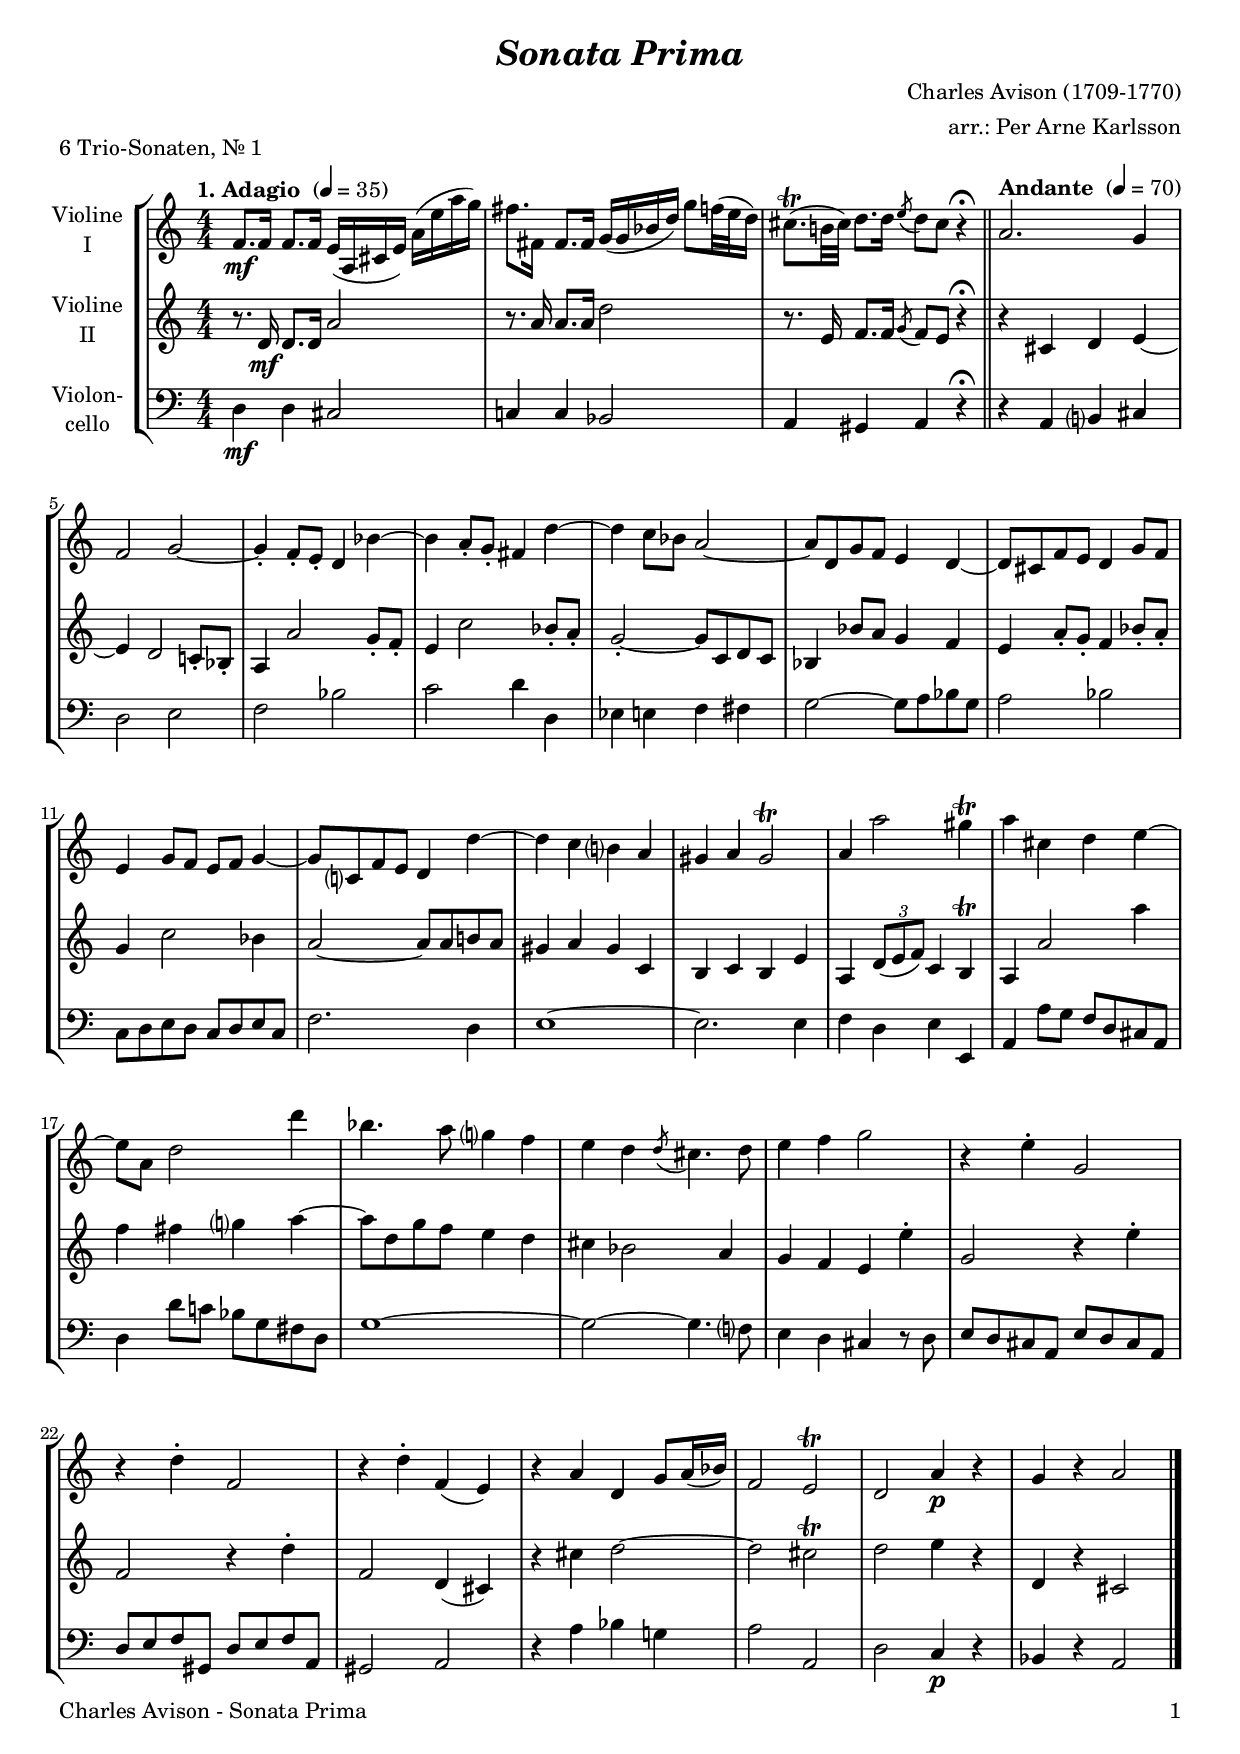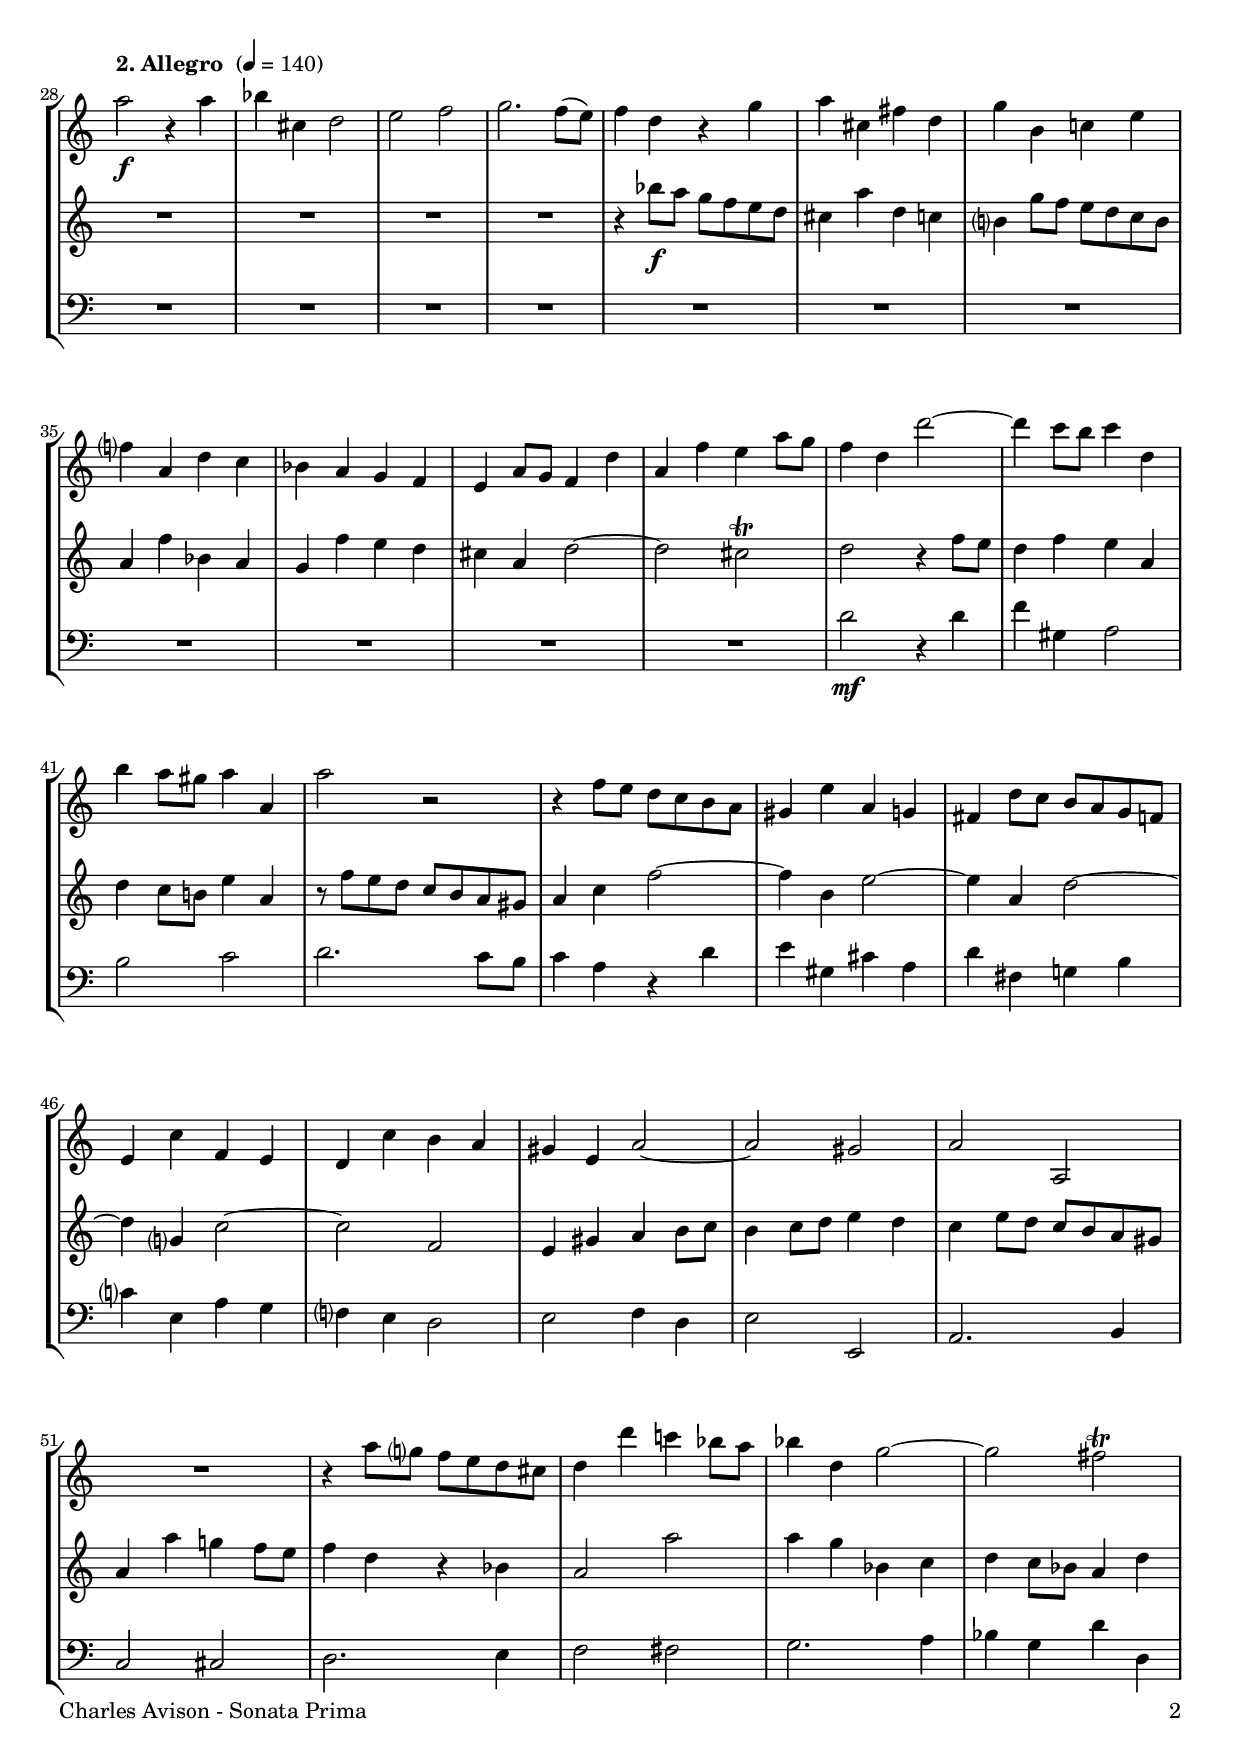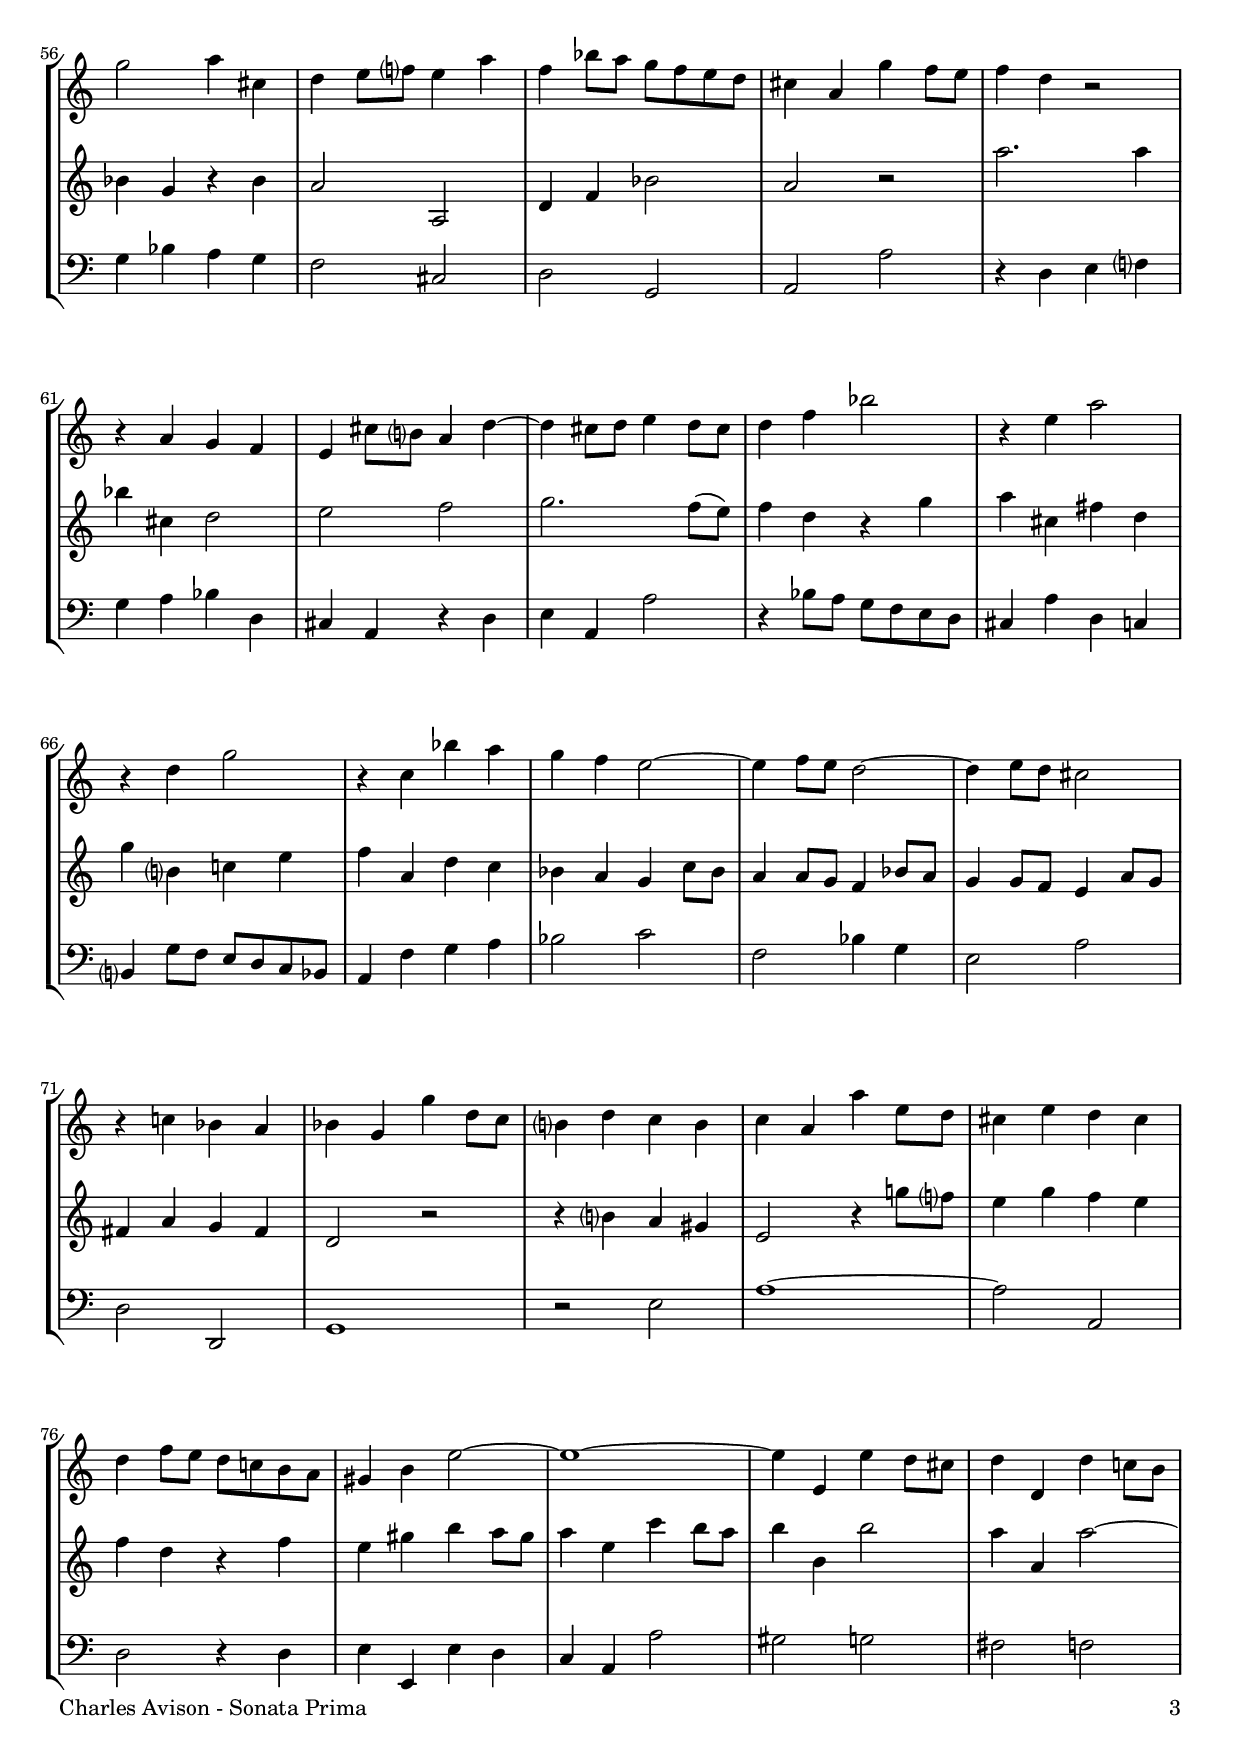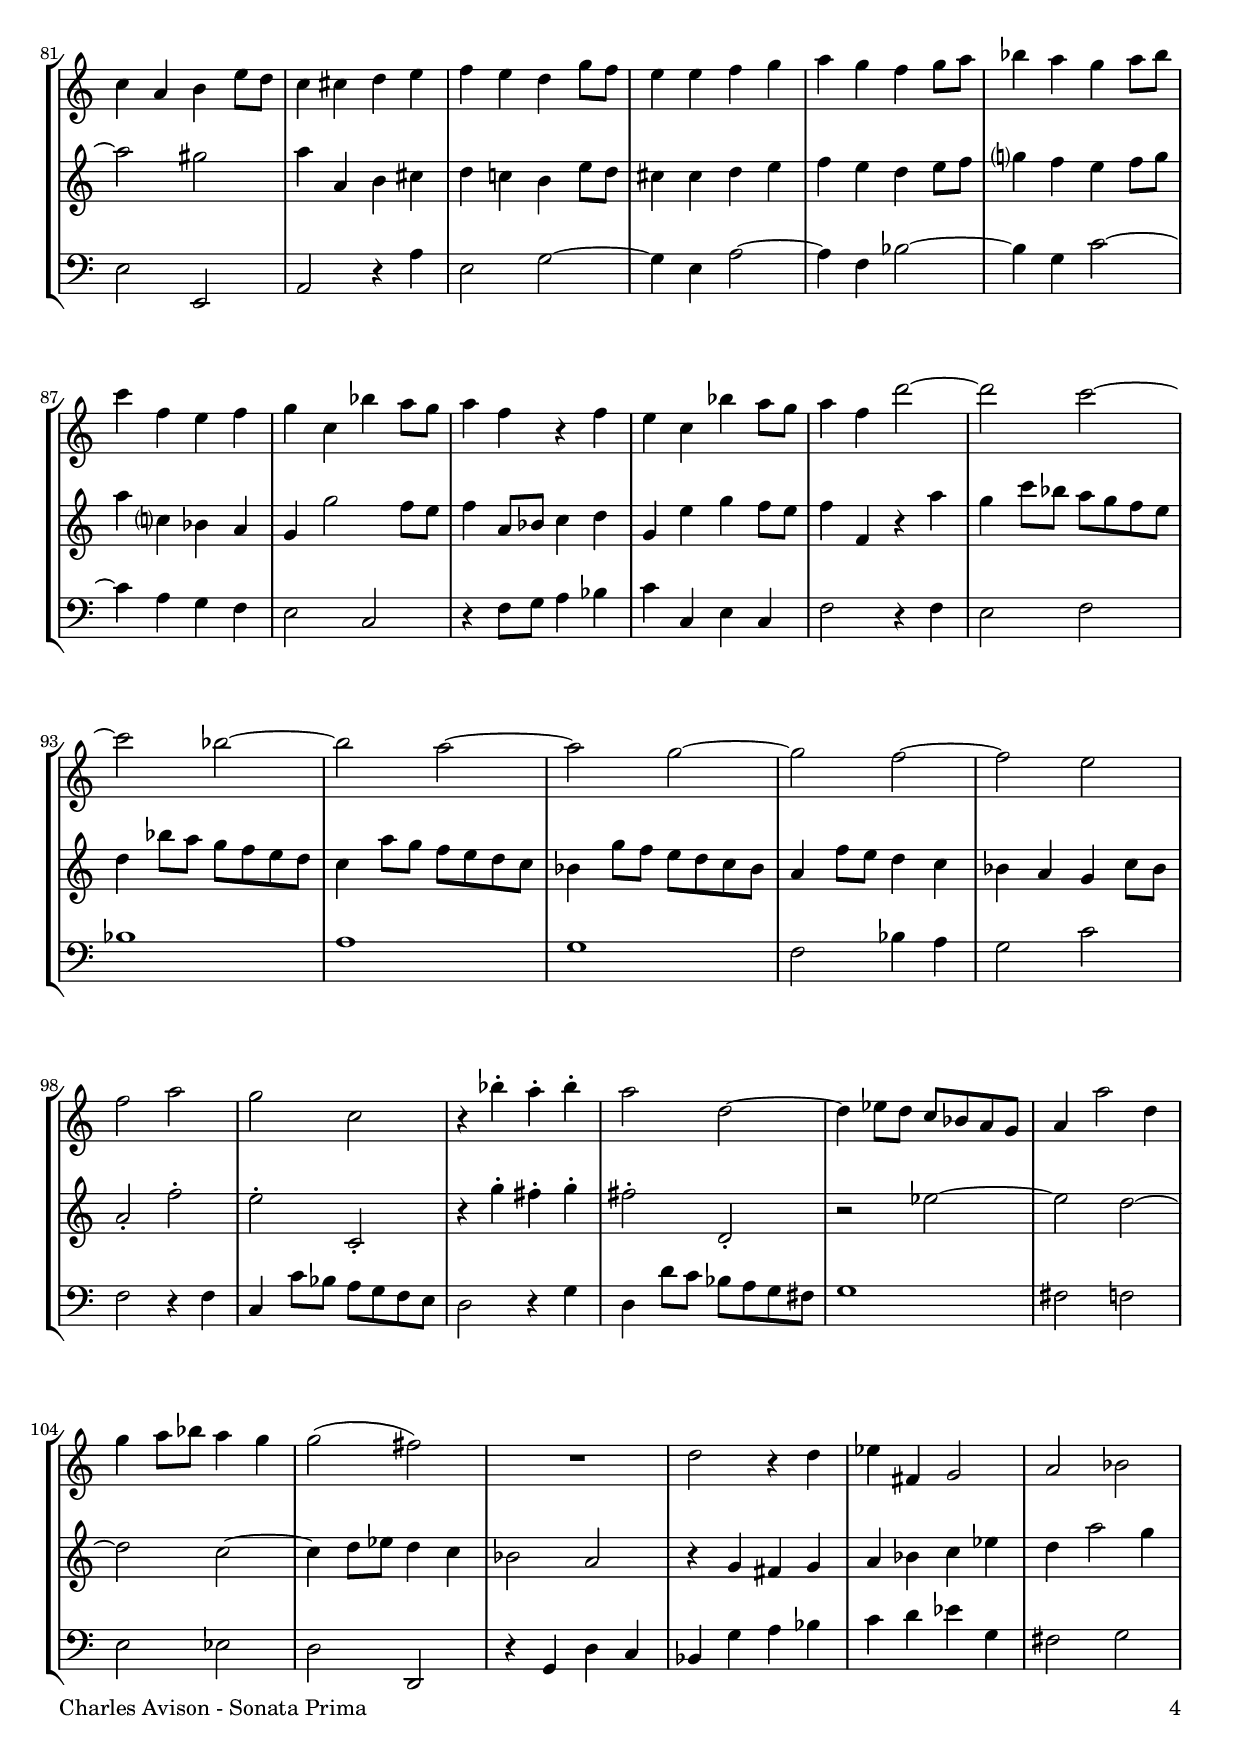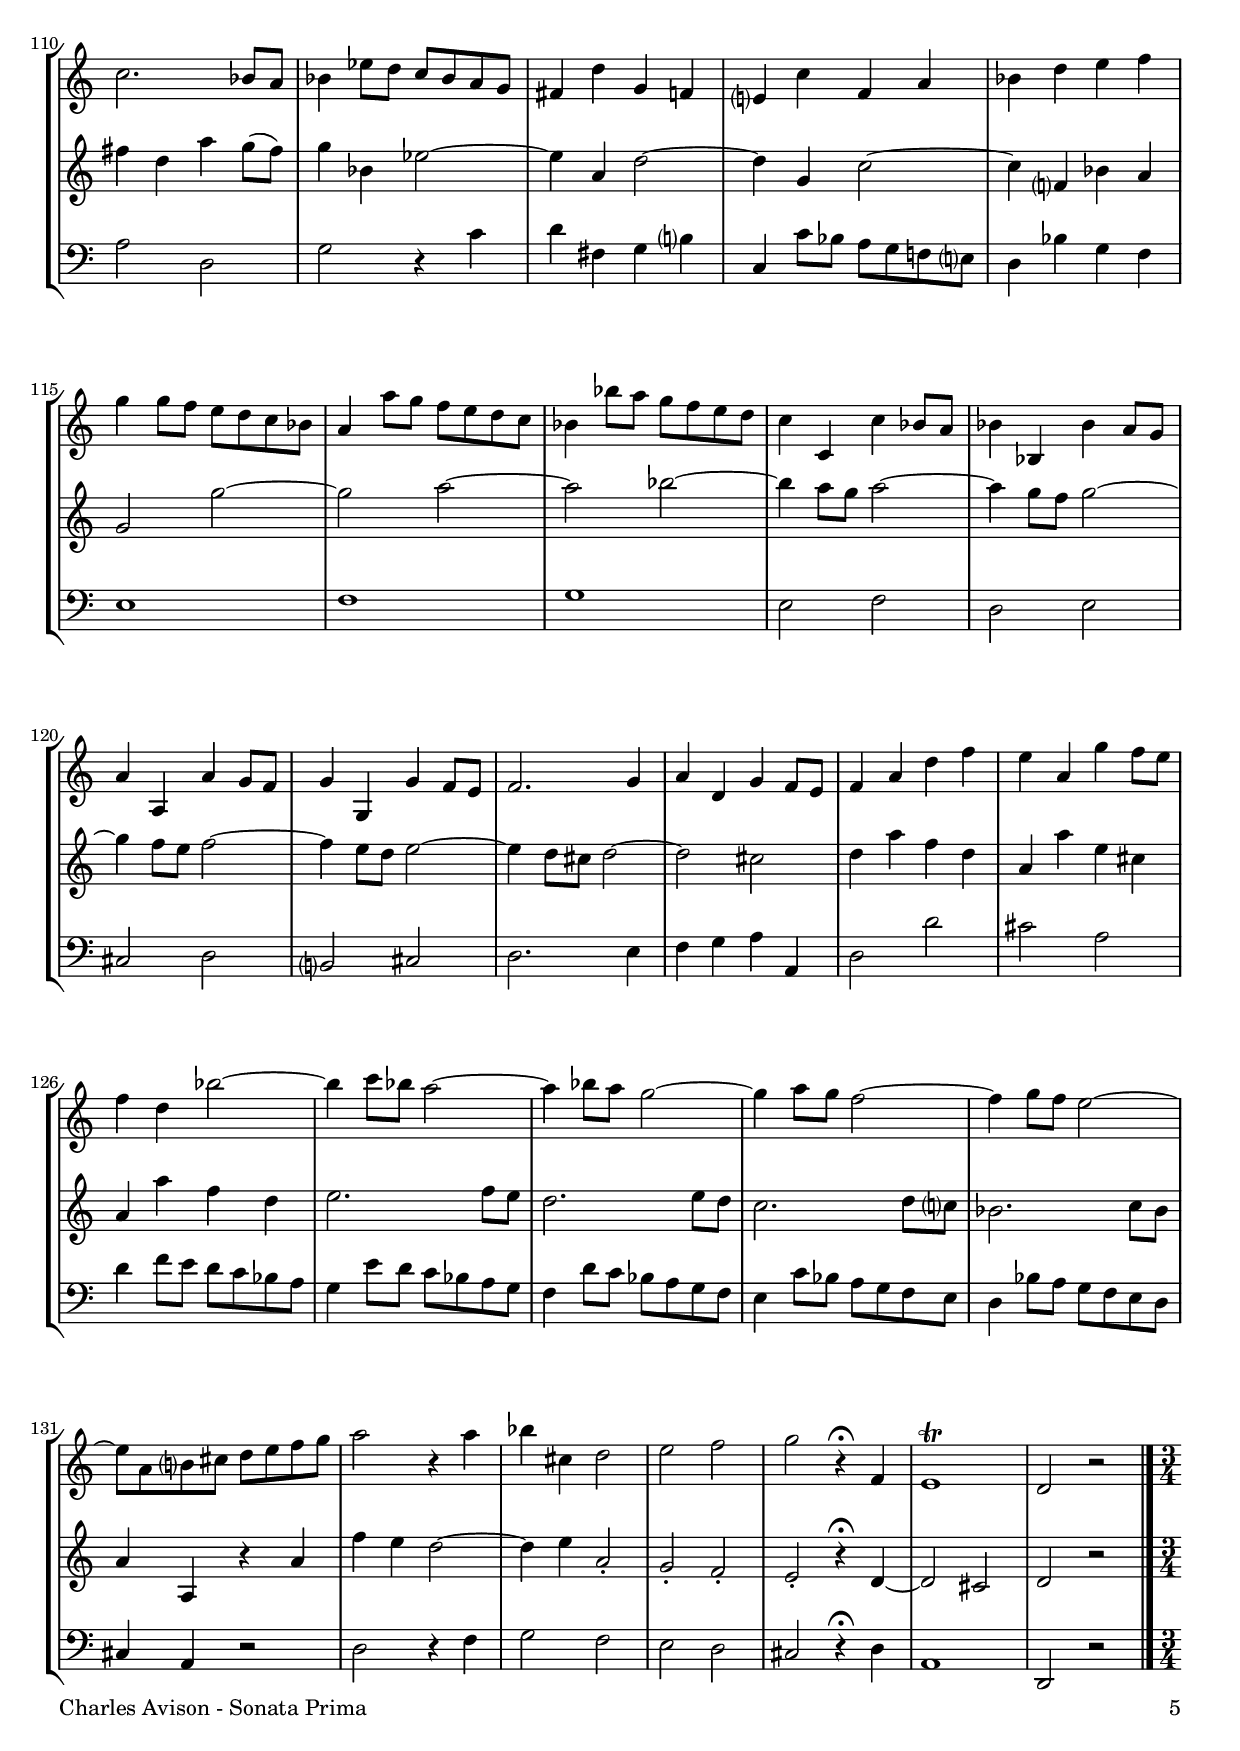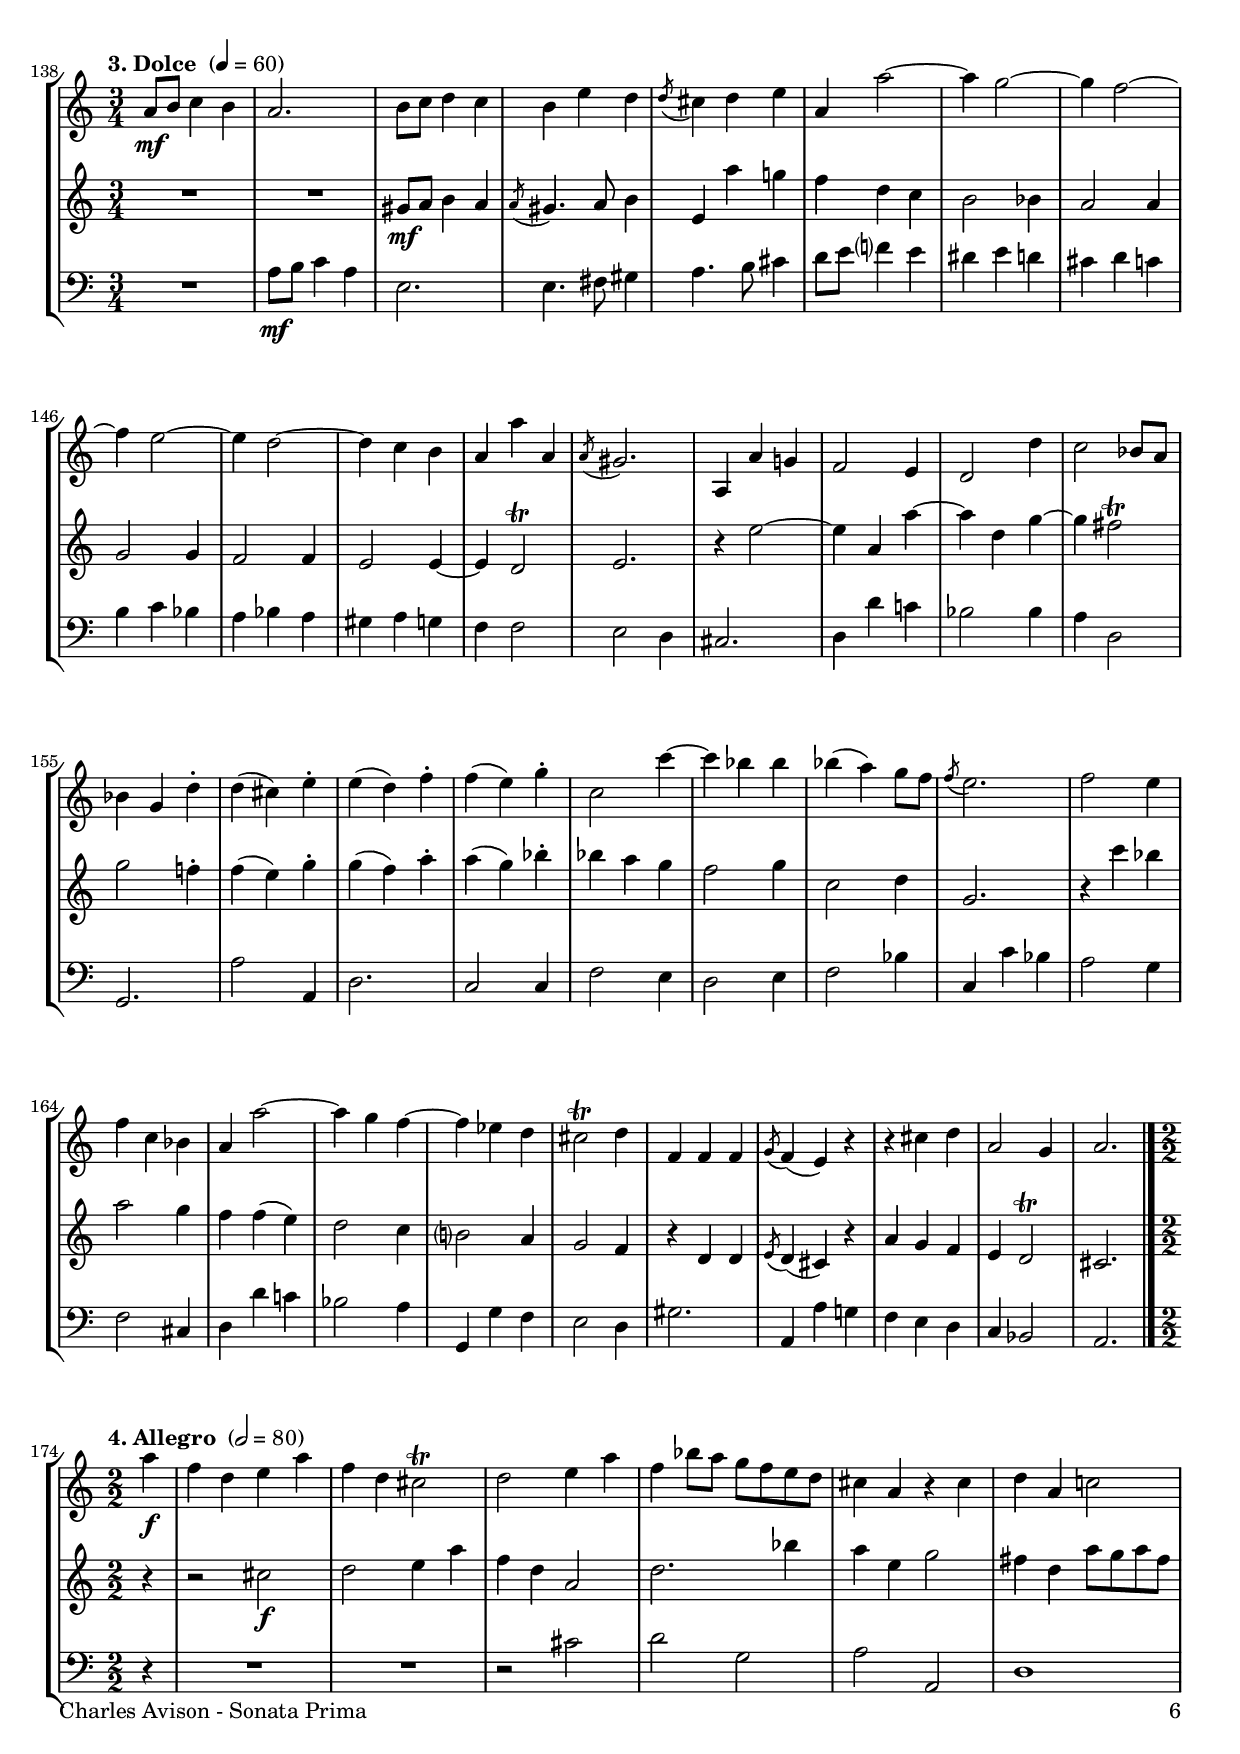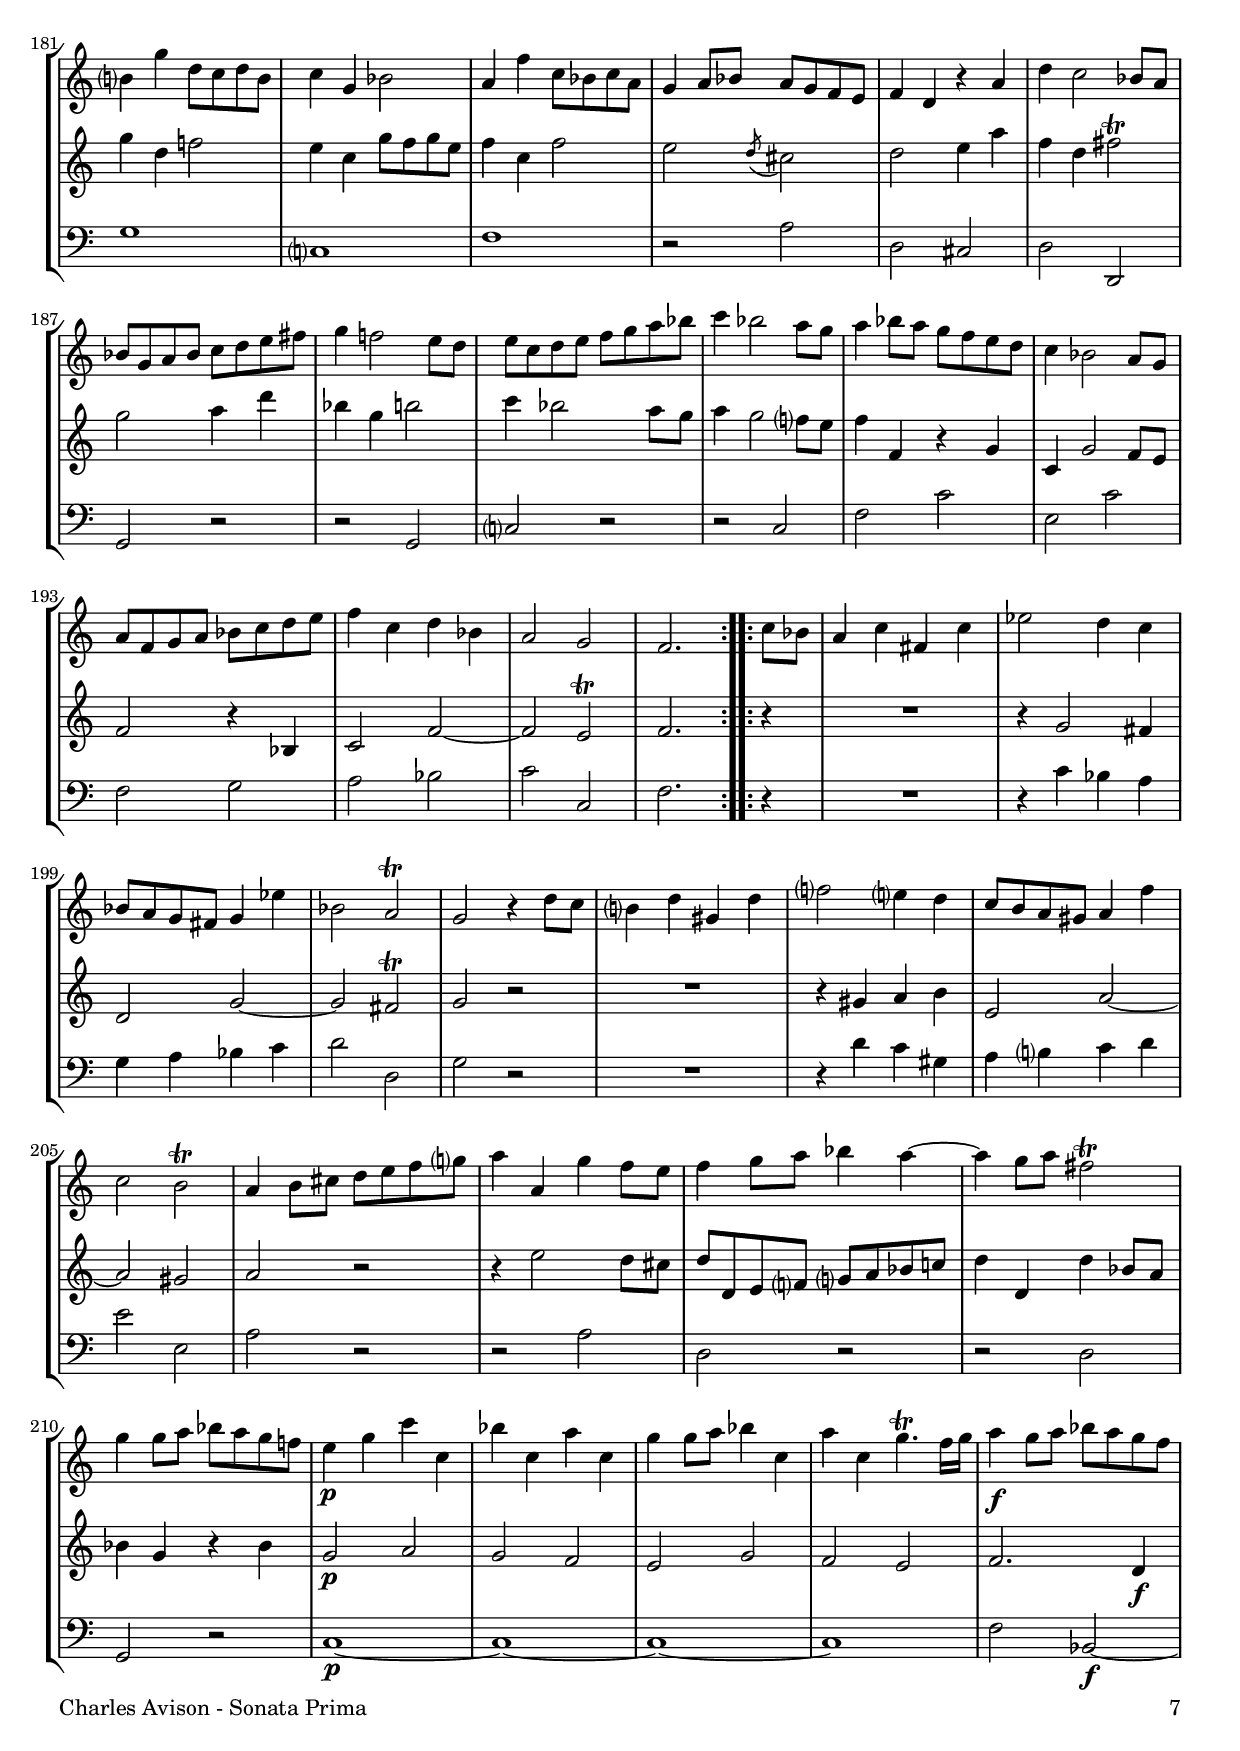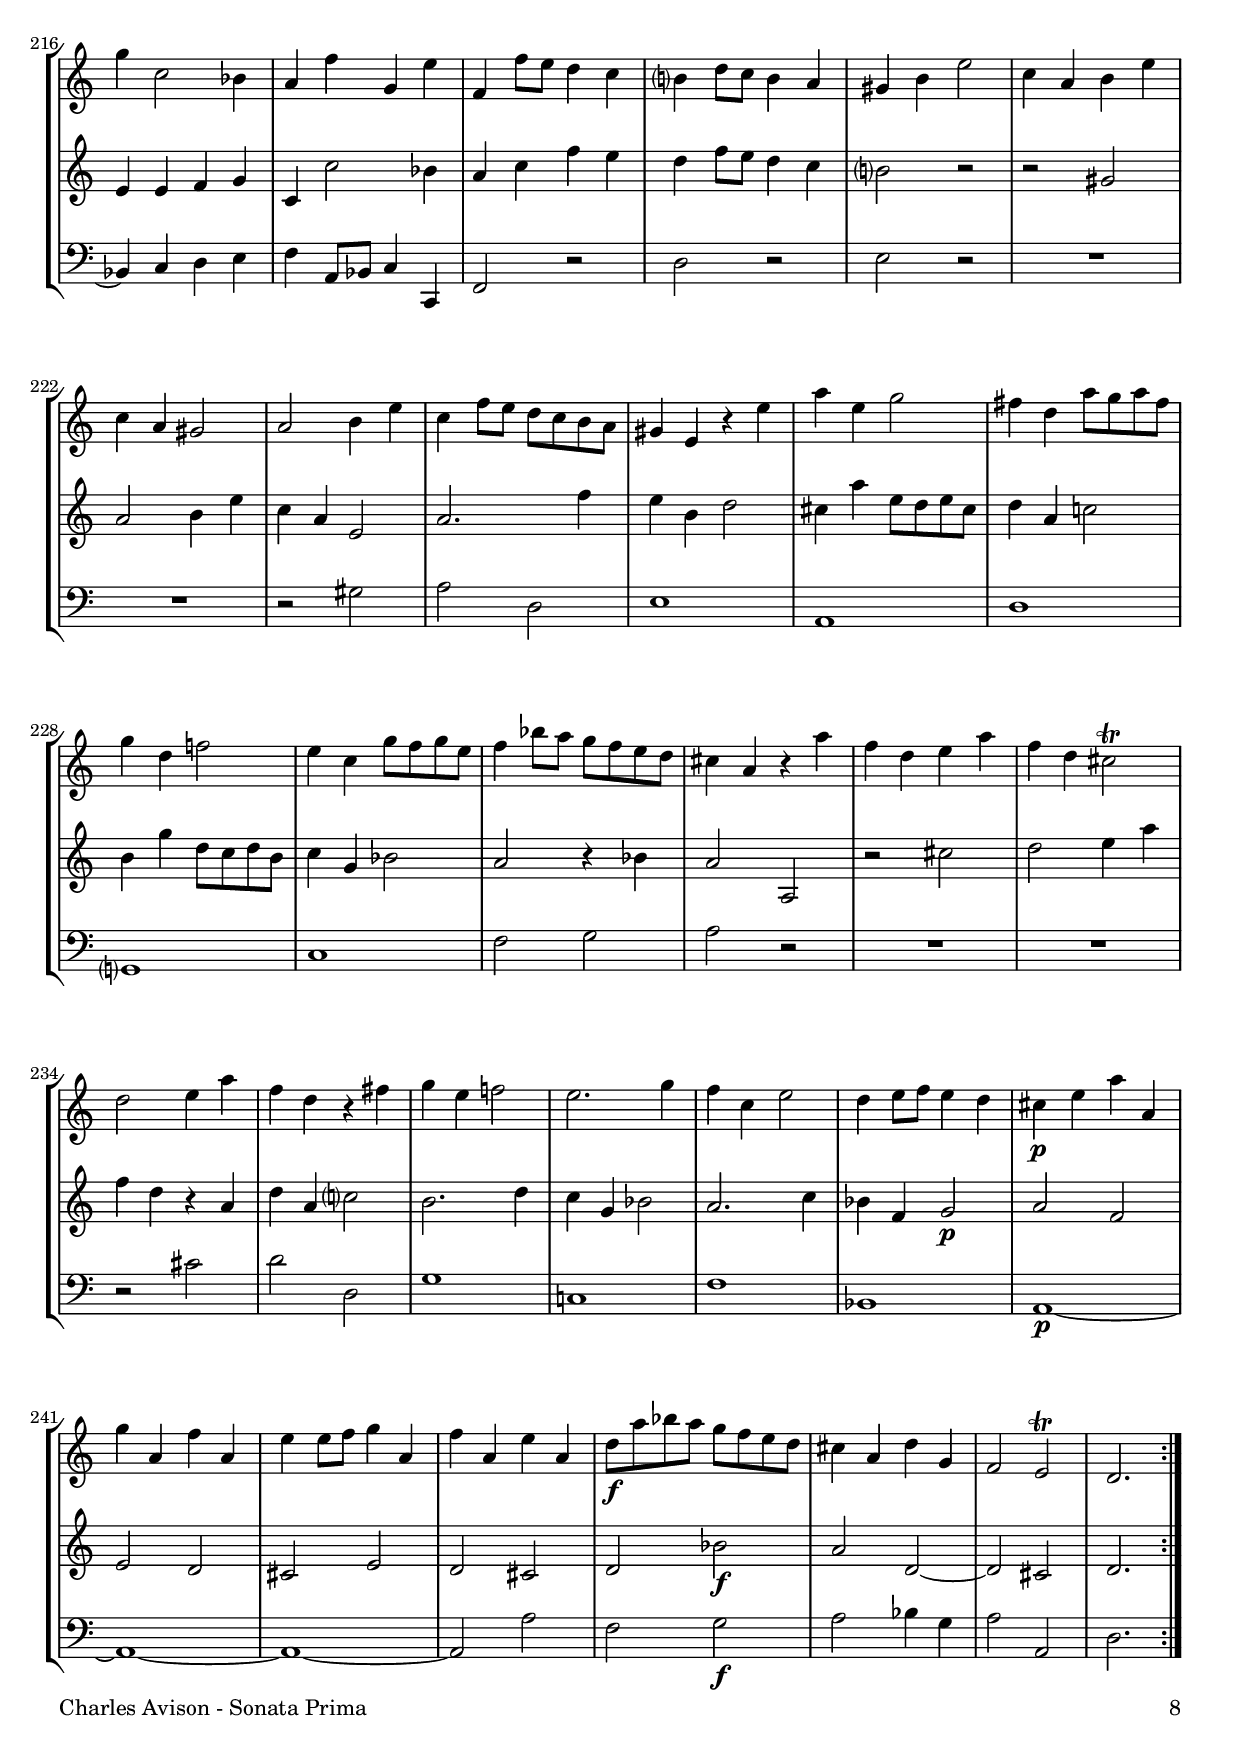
\version "2.24.4"
\include "deutsch.ly"
  
#(set-global-staff-size 19)

\header {
  title     = \markup \bold \italic "Sonata Prima"
  composer  = "Charles Avison (1709-1770)"
  arranger  = "arr.: Per Arne Karlsson"
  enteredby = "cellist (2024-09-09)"
  piece     = "6 Trio-Sonaten, Nr. 1"
}

voiceconsts = {
  \key a \minor
  \time 4/4
  \clef "treble"
  \numericTimeSignature
  \compressEmptyMeasures
% Set default beaming for all staves
%  \set Timing.beamExceptions = #'()
%  \set Timing.baseMoment     = #(ly:make-moment 1 4)
%  \set Timing.beatStructure  = #'(1 1 1)
}

mivl = "violin"
miva = "viola"
mipz = "pizzicato strings"
mivc = "cello"

introa = {           \tempo "1. Adagio "  4=35 }
introb = { \bar "||" \tempo "Andante "    4=70 }
introc = { \pageBreak    \tempo "2. Allegro " 4=140 }
introd = { \pageBreak    \tempo "3. Dolce "   4=60 \time 3/4 }
introe = { \break    \tempo "4. Allegro " 2=80 \time 2/2 }

va = \relative c' {
  \voiceconsts

  \introa
  f8.\mf f16 f8. f16 e( a, cis e) a( e' a g)
  fis8. fis,16 fis8. fis16 g( g b d) g8 f32( e d16)
  cis8.(\trill h!32 cis) d8. d16 \acciaccatura e8 d cis r4\fermata
  \introb
  a2. g4

  f2 g~
  g4-. f8-. e-. d4 b'~
  b a8-. g-. fis4 d'~
  d c8 b a2~
  a8 d, g f e4 d~

  d8 cis f e d4 g8 f
  e4 g8 f e f g4~
  g8 c,? f e d4 d'~
  d c h? a
  gis a gis2\trill
  a4 a'2 gis4\trill

  a cis, d e~
  e8 a, d2 d'4
  b4. a8 g?4 f
  e d \acciaccatura d8 cis4. d8
  e4 f g2
  r4 e-. g,2

  r4 d'-. f,2
  r4 d'-. f,( e)
  r a d, g8 a16( b)
  f2 e\trill
  d a'4\p r
  g r a2 \bar "|."

  \introc
  a'\f r4 a
  b cis, d2
  e f
  g2. f8( e)
  f4 d r g
  a cis, fis d

  g h, c! e
  f? a, d c
  b a g f
  e a8 g f4 d'
  a f' e a8 g
  f4 d d'2~

  d4 c8 h c4 d,
  h' a8 gis a4 a,
  a'2 r
  r4 f8 e d c h a
  gis4 e' a, g
  fis d'8 c h a g f

  e4 c' f, e
  d c' h a
  gis e a2~
  a gis
  a a,
  R1

  r4 a''8 g? f e d cis
  d4 d' c! b8 a
  b4 d, g2~
  g fis\trill
  g a4 cis,
  d e8 f? e4 a

  f b8 a g f e d
  cis4 a g' f8 e
  f4 d r2
  r4 a g f
  e cis'8 h? a4 d~
  d cis8 d e4 d8 cis

  d4 f b2
  r4 e, a2
  r4 d, g2
  r4 c, b' a
  g f e2~
  e4 f8 e d2~

  d4 e8 d cis2
  r4 c! b a
  b g g' d8 c
  h?4 d c h
  c a a' e8 d
  cis4 e d cis

  d f8 e d c! h a
  gis4 h e2~
  e1~
  e4 e, e' d8 cis
  d4 d, d' c!8 h
  c4 a h e8 d

  c4 cis d e
  f e d g8 f
  e4 e f g
  a g f g8 a
  b4 a g a8 b
  c4 f, e f

  g c, b' a8 g
  a4 f r f
  e c b' a8 g
  a4 f d'2~
  d c~
  c b~

  b a~
  a g~
  g f~
  f e
  f a
  g c,

  r4 b'-. a-. b-.
  a2 d,~
  d4 es8 d c b a g
  a4 a'2 d,4
  g a8 b a4 g
  g2( fis)

  R1
  d2 r4 d
  es fis, g2
  a b
  c2. b8 a
  b4 es8 d c b a g

  fis4 d' g, f
  e? c' f, a
  b d e f
  g g8 f e d c b
  a4 a'8 g f e d c
  b4 b'8 a g f e d

  c4 c, c' b8 a
  b4 b, b' a8 g
  a4 a, a' g8 f
  g4 g, g' f8 e
  f2. g4
  a d, g f8 e

  f4 a d f
  e a, g' f8 e
  f4 d b'2~
  b4 c8 b a2~
  a4 b8 a g2~
  g4 a8 g f2~

  f4 g8 f e2~
  e8 a, h? cis d e f g
  a2 r4 a
  b cis, d2
  e f
  g r4\fermata f,
  e1\trill
  d2 r \bar "|."

  \introd
  a'8\mf h c4 h
  a2.
  h8 c d4 c
  h e d
  \acciaccatura d8 cis4 d e
  a, a'2~

  a4 g2~
  g4 f2~
  f4 e2~
  e4 d2~
  d4 c h
  a a' a,

  \acciaccatura a8 gis2.
  a,4 a' g!
  f2 e4
  d2 d'4
  c2 b8 a
  b4 g d'-.

  d( cis) e-.
  e( d) f-.
  f( e) g-.
  c,2 c'4~
  c b b
  b( a) g8 f

  \acciaccatura f e2.
  f2 e4
  f c b
  a a'2~
  a4 g f~
  f es d

  cis2\trill d4
  f, f f
  \acciaccatura g8 f4( e) r
  r cis' d
  a2 g4
  a2. \bar "|."

  \introe
  \repeat volta 2 {
    \partial 4 a'4\f
    f d e a
    f d cis2\trill
    d e4 a
    f b8 a g f e d
    cis4 a r cis

    d a c!2
    h?4 g' d8 c d h
    c4 g b2
    a4 f' c8 b c a
    g4 a8 b a g f e
    f4 d r a'

    d c2 b8 a
    b g a b c d e fis
    g4 f!2 e8 d
    e c d e f g a b
    c4 b2 a8 g

    a4 b8 a g f e d
    c4 b2 a8 g
    a f g a b c d e
    f4 c d b
    a2 g
    f2.
  }
  \repeat volta 2 {
    c'8 b
    a4 c fis, c'
    es2 d4 c
    b8 a g fis g4 es'
    b2 a\trill
    g r4 d'8 c

    h?4 d gis, d'
    f?2 e?4 d
    c8 h a gis a4 f'
    c2 h\trill
    a4 h8 cis d e f g?
    a4 a, g' f8 e

    f4 g8 a b4 a~
    a g8 a fis2\trill
    g4 g8 a b a g f!
    e4\p g c c,
    b' c, a' c,
    g' g8 a b4 c,

    a' c, g'4.\trill f16 g
    a4\f g8 a b a g f
    g4 c,2 b4
    a f' g, e'
    f, f'8 e d4 c
    h? d8 c h4 a

    gis h e2
    c4 a h e
    c a gis2
    a h4 e
    c f8 e d c h a
    gis4 e r e'

    a e g2
    fis4 d a'8 g a fis
    g4 d f!2
    e4 c g'8 f g e
    f4 b8 a g f e d
    cis4 a r a'

    f d e a
    f d cis2\trill
    d e4 a
    f d r fis
    g4 e f!2
    e2. g4

    f c e2
    d4 e8 f e4 d
    cis\p e a a,
    g' a, f' a,
    e' e8 f g4 a,
    f' a, e' a,

    d8\f a' b a g f e d
    cis4 a d g,
    f2 e\trill
    \partial 2. d2.
  }  
}

vb = \relative c' {
  \voiceconsts

  \introa
  r8. d16\mf d8. d16 a'2
  r8. a16 a8. a16 d2
  r8. e,16 f8. f16 \acciaccatura g8 f e r4\fermata
  \introb
  r cis d e~

  e d2 c!8-. b-.
  a4 a'2 g8-. f-.
  e4 c'2 b8-. a-.
  g2~-. g8 c, d c
  b4 b'8 a g4 f

  e a8-. g-. f4 b8-. a-.
  g4 c2 b4
  a2~ a8 a h! a
  gis4 a gis c,
  h c h e
  a, \tuplet 3/2 4 { d8( e f) } c4 h\trill

  a a'2 a'4
  f fis g? a~
  a8 d, g f e4 d
  cis b2 a4
  g f e e'-.
  g,2 r4 e'-.

  f,2 r4 d'-.
  f,2 d4( cis)
  r cis' d2~
  d cis\trill
  d e4 r
  d, r cis2 \bar "|."

  \introc
  R1*4
  r4 b''8\f a g f e d
  cis4 a' d, c

  h? g'8 f e d c h
  a4 f' b, a
  g f' e d
  cis a d2~
  d cis\trill
  d r4 f8 e

  d4 f e a,
  d c8 h! e4 a,
  r8 f' e d c h a gis
  a4 c f2~
  f4 h, e2~
  e4 a, d2~

  d4 g,? c2~
  c f,
  e4 gis a h8 c
  h4 c8 d e4 d
  c e8 d c h a gis
  a4 a' g! f8 e

  f4 d r b
  a2 a'
  a4 g b, c
  d c8 b a4 d
  b g r b
  a2 a,

  d4 f b2
  a r
  a'2. a4
  b cis, d2
  e f
  g2. f8( e)

  f4 d r g
  a cis, fis d
  g h,? c! e
  f a, d c
  b a g c8 b
  a4 a8 g f4 b8 a

  g4 g8 f e4 a8 g
  fis4 a g fis
  d2 r
  r4 h'? a gis
  e2 r4 g'!8 f?
  e4 g f e

  f d r f
  e gis h a8 gis
  a4 e c' h8 a
  h4 h, h'2
  a4 a, a'2~
  a gis

  a4 a, h cis
  d c! h e8 d
  cis4 cis d e
  f e d e8 f
  g?4 f e f8 g
  a4 c,? b a

  g g'2 f8 e
  f4 a,8 b c4 d
  g, e' g f8 e
  f4 f, r a'
  g c8 b a g f e
  d4 b'8 a g f e d

  c4 a'8 g f e d c
  b4 g'8 f e d c b
  a4 f'8 e d4 c
  b a g c8 b
  a2-. f'-.
  e-. c,-.

  r4 g''-. fis-. g-.
  fis2-. d,-.
  r es'2~
  es d~
  d c~
  c4 d8 es d4 c

  b2 a
  r4 g fis g
  a b c es
  d a'2 g4
  fis d a' g8( fis)
  g4 b, es2~

  es4 a, d2~
  d4 g, c2~
  c4 f,? b a
  g2 g'~
  g a~
  a b~

  b4 a8 g a2~
  a4 g8 f g2~
  g4 f8 e f2~
  f4 e8 d e2~
  e4 d8 cis d2~
  d cis

  d4 a' f d
  a a' e cis
  a a' f d
  e2. f8 e
  d2. e8 d
  c2. d8 c?

  b2. c8 b
  a4 a, r a'
  f' e d2~
  d4 e a,2-.
  g-. f-.
  e-. r4\fermata d~
  d2 cis
  d2 r \bar "|."

  \introd
  R2.*2
  gis8\mf a h4 a
  \acciaccatura a8 gis4. a8 h4
  e, a' g!
  f d c

  h2 b4
  a2 a4
  g2 g4
  f2 f4
  e2 e4~
  e d2\trill

  e2.
  r4 e'2~
  e4 a, a'~
  a d, g~
  g fis2\trill
  g f!4-.

  f( e) g-.
  g( f) a-.
  a( g) b-.
  b a g
  f2 g4
  c,2 d4

  g,2.
  r4 c' b
  a2 g4
  f f( e)
  d2 c4
  h?2 a4

  g2 f4
  r d d
  \acciaccatura e8 d4( cis) r
  a' g f
  e d2\trill
  cis2. \bar "|."

  \introe
  \repeat volta 2 {
    \partial 4 r4
    r2 cis'\f
    d e4 a
    f d a2
    d2. b'4
    a e g2

    fis4 d a'8 g a fis
    g4 d f!2
    e4 c g'8 f g e
    f4 c f2
    e \acciaccatura d8 cis2
    d e4 a

    f d fis2\trill
    g a4 d
    b g h2
    c4 b2 a8 g
    a4 g2 f?8 e

    f4 f, r g
    c, g'2 f8 e
    f2 r4 b,
    c2 f~
    f e\trill
    f2.
  }
  \repeat volta 2 {
    \partial 4 r4
    R1
    r4 g2 fis4
    d2 g~
    g fis\trill
    g r

    R1
    r4 gis a h
    e,2 a~
    a gis
    a r
    r4 e'2 d8 cis

    d d, e f? g? a b c!
    d4 d, d' b8 a
    b4 g r b
    g2\p a
    g f
    e g

    f e
    f2. d4\f
    e e f g
    c, c'2 b4
    a c f e
    d f8 e d4 c

    h?2 r
    r gis
    a h4 e
    c a e2
    a2. f'4
    e h d2
    cis4 a' e8 d e cis
    d4 a c!2
    h4 g' d8 c d h
    c4 g b2
    a r4 b
    a2 a,

    r cis'
    d e4 a
    f d r a
    d a c?2
    h2. d4
    c g b2

    a2. c4
    b f g2\p
    a f
    e d
    cis e
    d cis

    d b'\f
    a d,~
    d cis
    \partial 2. d2.
  }  
}

vc = \relative c {
  \voiceconsts
  \clef "bass"

  \introa
  d4\mf d cis2
  c!4 c b2
  a4 gis a r\fermata
  \introb
  r a h? cis

  d2 e
  f b
  c d4 d,
  es e f fis
  g2~ g8 a b g

  a2 b
  c,8 d e d c d e c
  f2. d4
  e1~
  e2. e4
  f d e e,

  a a'8 g f d cis a
  d4 d'8 c! b g fis d
  g1~
  g2~ g4. f?8
  e4 d cis r8 d
  e d cis a e' d cis a

  d e f gis, d' e f a,
  gis2 a
  r4 a' b g!
  a2 a,
  d c4\p r
  b r a2 \bar "|."

  \introc
  R1*11
  d'2\mf r4 d

  f gis, a2
  h c
  d2. c8 h
  c4 a r d
  e gis, cis a
  d fis, g! h

  c? e, a g
  f? e d2
  e f4 d
  e2 e,
  a2. h4
  c2 cis

  d2. e4
  f2 fis
  g2. a4
  b g d' d,
  g b a g
  f2 cis

  d g,
  a a'
  r4 d, e f?
  g a b d,
  cis a r d
  e a, a'2

  r4 b8 a g f e d
  cis4 a' d, c
  h? g'8 f e d c b
  a4 f' g a
  b2 c
  f, b4 g

  e2 a
  d, d,
  g1
  r2 e'
  a1~
  a2 a,

  d r4 d
  e e, e' d
  c a a'2
  gis g
  fis f
  e e,

  a r4 a'
  e2 g~
  g4 e a2~
  a4 f b2~
  b4 g c2~
  c4 a g f

  e2 c
  r4 f8 g a4 b
  c c, e c
  f2 r4 f
  e2 f
  b1

  a
  g
  f2 b4 a
  g2 c
  f, r4 f
  c c'8 b a g f e

  d2 r4 g
  d d'8 c b a g fis
  g1
  fis2 f
  e es
  d d,

  r4 g d' c
  b g' a b
  c d es g,
  fis2 g
  a d,
  g r4 c

  d fis, g h?
  c, c'8 b a g f! e?
  d4 b' g f
  e1
  f
  g

  e2 f
  d e
  cis d
  h? cis
  d2. e4
  f g a a,

  d2 d'
  cis a
  d4 f8 e d c b a
  g4 e'8 d c b a g
  f4 d'8 c b a g f
  e4 c'8 b a g f e

  d4 b'8 a g f e d
  cis4 a r2
  d r4 f
  g2 f
  e d
  cis r4\fermata d
  a1
  d,2 r \bar "|."

  \introd
  R2.
  a''8\mf h c4 a
  e2.
  e4. fis8 gis4
  a4. h8 cis4
  d8 e f?4 e

  dis e d
  cis d c
  h c b
  a b a
  gis a g
  f f2

  e d4
  cis2.
  d4 d' c!
  b2 b4
  a d,2
  g,2.

  a'2 a,4
  d2.
  c2 c4
  f2 e4
  d2 e4
  f2 b4

  c, c' b
  a2 g4
  f2 cis4
  d d' c!
  b2 a4
  g, g' f

  e2 d4
  gis2.
  a,4 a' g!
  f e d
  c b2
  a2. \bar "|."

  \introe
  \repeat volta 2 {
    \partial 4 r4
    R1*2
    r2 cis'
    d g,
    a a,

    d1
    g
    c,?
    f
    r2 a
    d, cis

    d d,
    g r
    r g
    c? r
    r c

    f c'
    e, c'
    f, g
    a b
    c c,
    f2.
  }
  \repeat volta 2 {
    \partial 4 r4
    R1
    r4 c' b a
    g a b c
    d2 d,
    g r

    R1
    r4 d' c gis
    a h? c d
    e2 e,
    a r
    r a

    d, r
    r d
    g, r
    c1~\p
    c~
    c~

    c
    f2 b,~\f
    b4 c d e
    f a,8 b c4 c,
    f2 r
    d' r

    e r
    R1*2
    r2 gis
    a d,
    e1

    a,
    d
    g,?
    c
    f2 g
    a r

    R1*2
    r2 cis
    d d,
    g1
    c,!

    f
    b,
    a~\p
    a~
    a~
    a2 a'

    f g\f
    a b4 g
    a2 a,
    \partial 2. d2.
  }  
}


music = \new StaffGroup <<
      \new Staff {
	\set Staff.midiInstrument = \mivl
	\set Staff.instrumentName = \markup \center-column { "Violine" "I" }
	\transpose a a { \va }
      }

      \new Staff {
	\set Staff.midiInstrument = \mivl
	\set Staff.instrumentName = \markup \center-column { "Violine" "II" }
	\transpose a a { \vb }
      }

      \new Staff {
	\set Staff.midiInstrument = \mivc
	\set Staff.instrumentName = \markup \center-column { "Violon-" "cello" }
	\transpose a a { \vc }
      }
>>

\book {
  \paper {
    print-page-number = ##t
    print-first-page-number = ##t
    ragged-last-bottom = ##f
    oddHeaderMarkup = \markup \null
    evenHeaderMarkup = \markup \null
    oddFooterMarkup = \markup {
      \fill-line {
        \if \should-print-page-number
        "Charles Avison - Sonata Prima" \fromproperty #'page:page-number-string
      }
    }
    evenFooterMarkup = \oddFooterMarkup
  } \score {
    \music
    \layout {}
  }

  \score {
    \unfoldRepeats \music

    \midi {
      \context {
        \Score
      }
    }
  }
}
